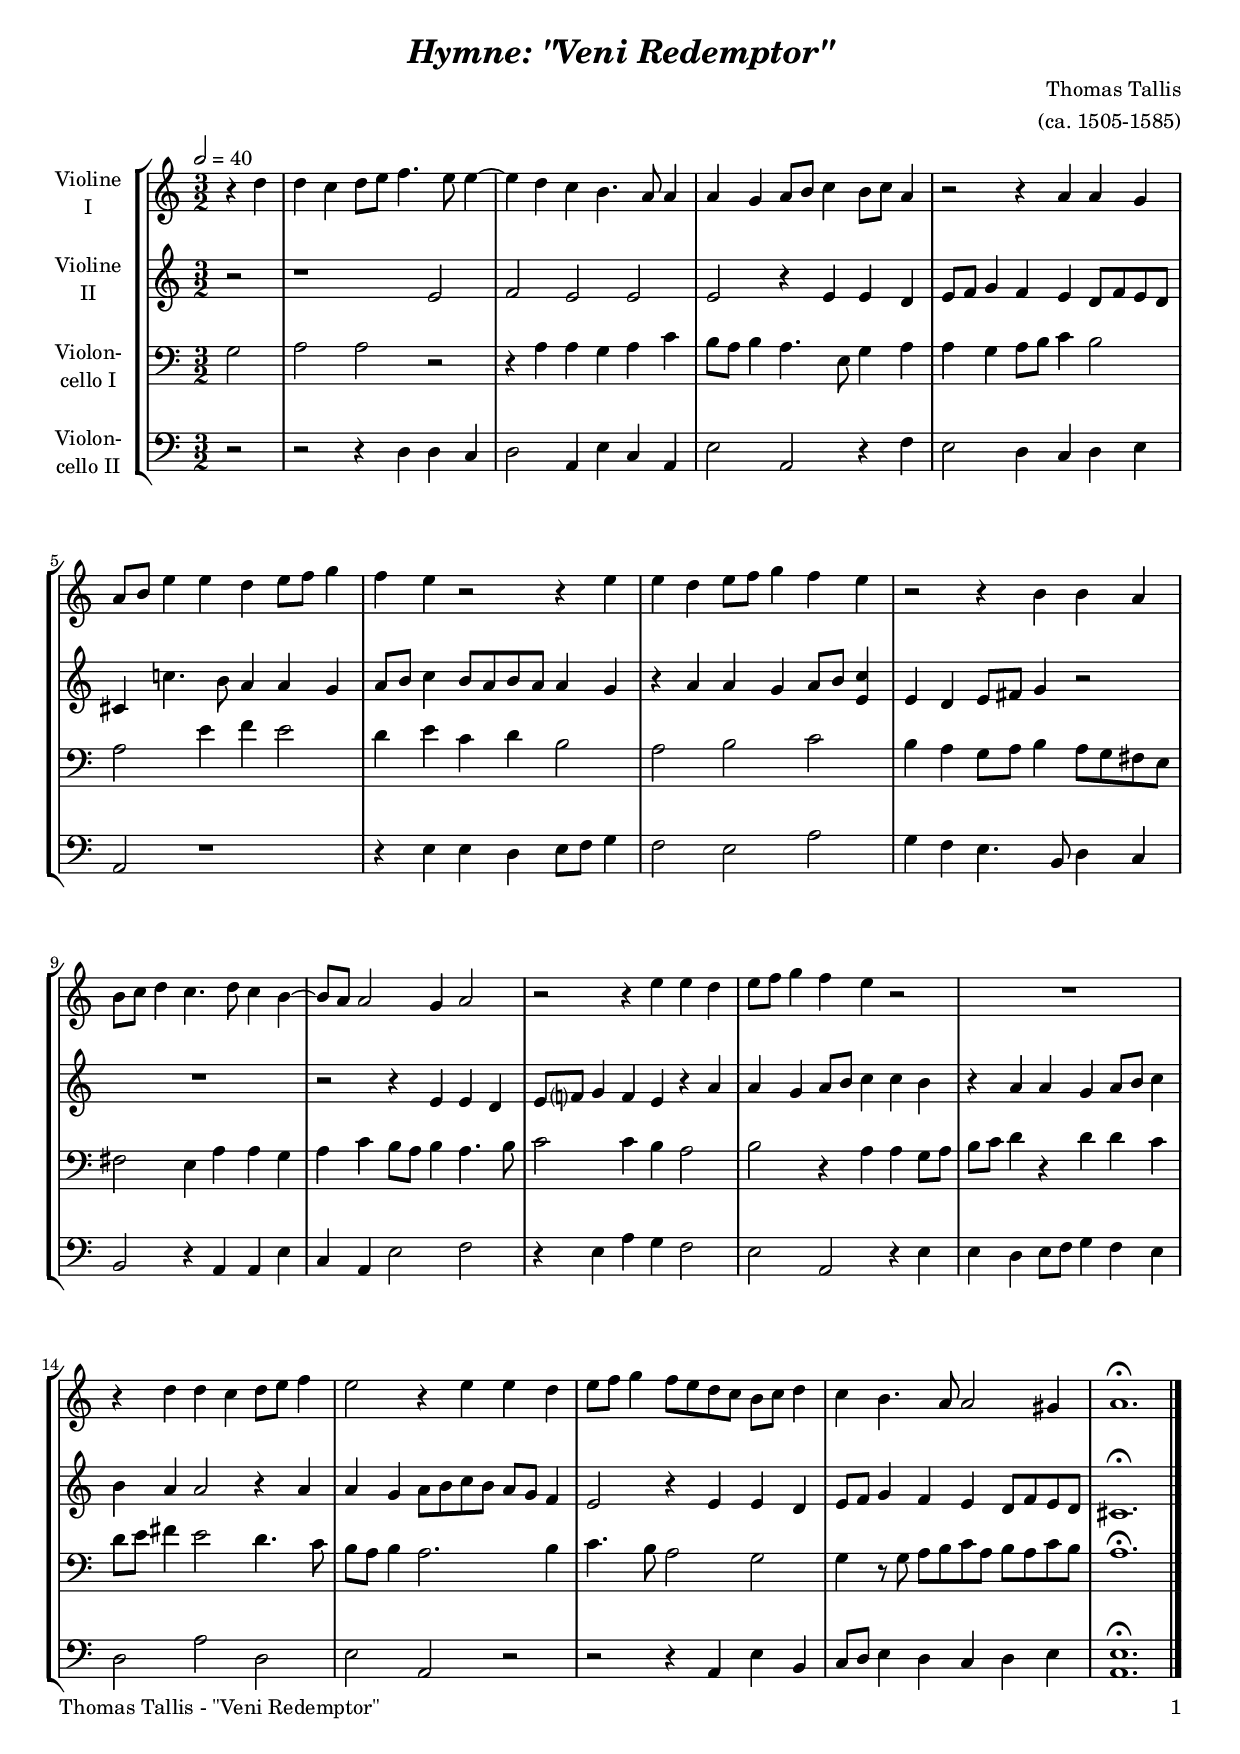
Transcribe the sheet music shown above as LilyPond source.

\version "2.24.1"
\include "deutsch.ly"

#(set-global-staff-size 18)

\header {
  title     = \markup \bold \italic "Hymne: \"Veni Redemptor\""
  composer  = "Thomas Tallis"
  arranger  = "(ca. 1505-1585)"
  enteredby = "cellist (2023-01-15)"
%  piece     = ""
}

voiceconsts = {
  \key d \minor
  \time 3/2
  \clef "treble"
%  \numericTimeSignature
  \compressEmptyMeasures
  % Set default beaming for all staves
%  \set Timing.beamExceptions = #'()
%  \set Timing.baseMoment     = #(ly:make-moment 1 4)
%  \set Timing.beatStructure  = #'(1 1 1)
  \tempo 2=40
}

mist = "string ensemble 1"
mivl = "violin"
miba = "cello"
mipz = "pizzicato strings"

dsaf = \mark \markup \box \italic "Dal Segno al Fine"
fine = \mark \markup \box \italic "Fine"

va = \relative c'' {
  \voiceconsts

  \partial 2 r4 g
  g f g8 a b4. a8 a4~
  a g f e4. d8 d4
  d c d8 e f4 e8 f d4

  r2 r4 d d c
  d8 e a4 a g a8 b c4
  b a r2 r4 a
  a g a8 b c4 b a

  r2 r4 e e d
  e8 f g4 f4. g8 f4 e~
  e8 d d2 c4 d2
  r r4 a' a g

  a8 b c4 b a r2
  R1.
  r4 g g f g8 a b4
  a2 r4 a a g

  a8 b c4 b8 a g f e f g4
  f e4. d8 d2 cis4
  d1.\fermata \bar "|."
}

vb = \relative c' {
  \voiceconsts

  \partial 2 r2
  r1 a2
  b a a
  a r4 a a g

  a8 b c4 b a g8 b a g
  fis4 f'!4. e8 d4 d c
  d8 e f4 e8 d e d d4 c
  r d d c d8 e <a, f'>4

  a g a8 h c4 r2
  R1.
  r2 r4 a a g
  a8 b? c4 b a r d

  d c d8 e f4 f e
  r d d c d8 e f4
  e d d2 r4 d
  d c d8 e f e d c b4

  a2 r4 a a g
  a8 b c4 b a g8 b a g
  fis1.\fermata \bar "|."
}

vc = \relative c {
  \voiceconsts
  \clef "bass"

  \partial 2 c2
  d d r
  r4 d d c d f
  e8 d e4 d4. a8 c4 d

  d c d8 e f4 e2
  d a'4 b a2
  g4 a f g e2
  d e f

  e4 d c8 d e4 d8 c h a
  h2 a4 d d c
  d f e8 d e4 d4. e8
  f2 f4 e d2
  e r4 d d c8 d
  e f g4 r g g f
  g8 a h4 a2 g4. f8
  e d e4 d2. e4

  f4. e8 d2 c
  c4 r8 c d e f d e d f e
  d1.\fermata \bar "|."
}

vd = \relative c {
  \voiceconsts
  \clef "bass"

  \partial 2 r2
  r r4 g g f
  g2 d4 a' f d
  a'2 d, r4 b'

  a2 g4 f g a
  d,2 r1
  r4 a' a g a8 b c4
  b2 a d

  c4 b a4. e8 g4 f
  e2 r4 d d a'
  f d a'2 b
  r4 a d c b2

  a d, r4 a'
  a g a8 b c4 b a
  g2 d' g,
  a d, r

  r r4 d a' e
  f8 g a4 g f g a
  <d, a'>1.\fermata \bar "|."
}


music = \new StaffGroup <<
      \new Staff {
	\set Staff.midiInstrument = \mivl
	\set Staff.instrumentName = \markup \center-column { "Violine" "I" }
	\transpose d a { \va }
      }

      \new Staff {
	\set Staff.midiInstrument = \mivl
	\set Staff.instrumentName = \markup \center-column { "Violine" "II" }
	\transpose d a { \vb }
      }

      \new Staff {
	\set Staff.midiInstrument = \miba
	\set Staff.instrumentName = \markup \center-column { "Violon-" "cello I" }
	\transpose d a { \vc }
      }

      \new Staff {
	\set Staff.midiInstrument = \miba
	\set Staff.instrumentName = \markup \center-column { "Violon-" "cello II" }
	\transpose d a { \vd }
      }
>>

\book {
  \paper {
    print-page-number = ##t
    print-first-page-number = ##t
    ragged-last-bottom = ##f
    oddHeaderMarkup = \markup \null
    evenHeaderMarkup = \markup \null
    oddFooterMarkup = \markup {
      \fill-line {
        \if \should-print-page-number
        "Thomas Tallis - \"Veni Redemptor\"" \fromproperty #'page:page-number-string
      }
    }
    evenFooterMarkup = \oddFooterMarkup
  } \score {
    \music
    \layout {}
  }

  \score {
    \unfoldRepeats \music

    \midi {
      \context {
        \Score
      }
    }
  }
}